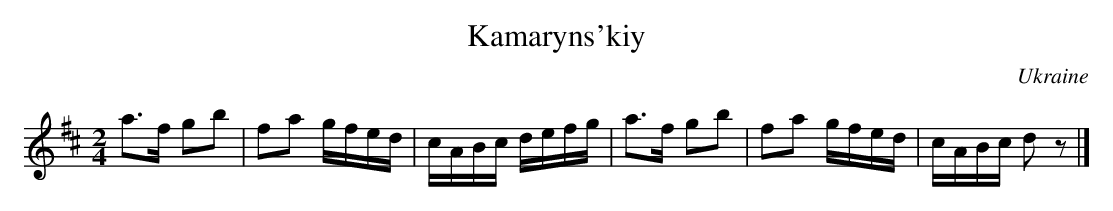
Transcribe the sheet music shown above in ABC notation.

X:1
T:Kamaryns'kiy
L:1/16
M:2/4
O:Ukraine
K:D
a3f g2b2 | f2a2 gfed | cABc defg | a3f g2b2 | \
f2a2 gfed | cABc d2 z2 |]
